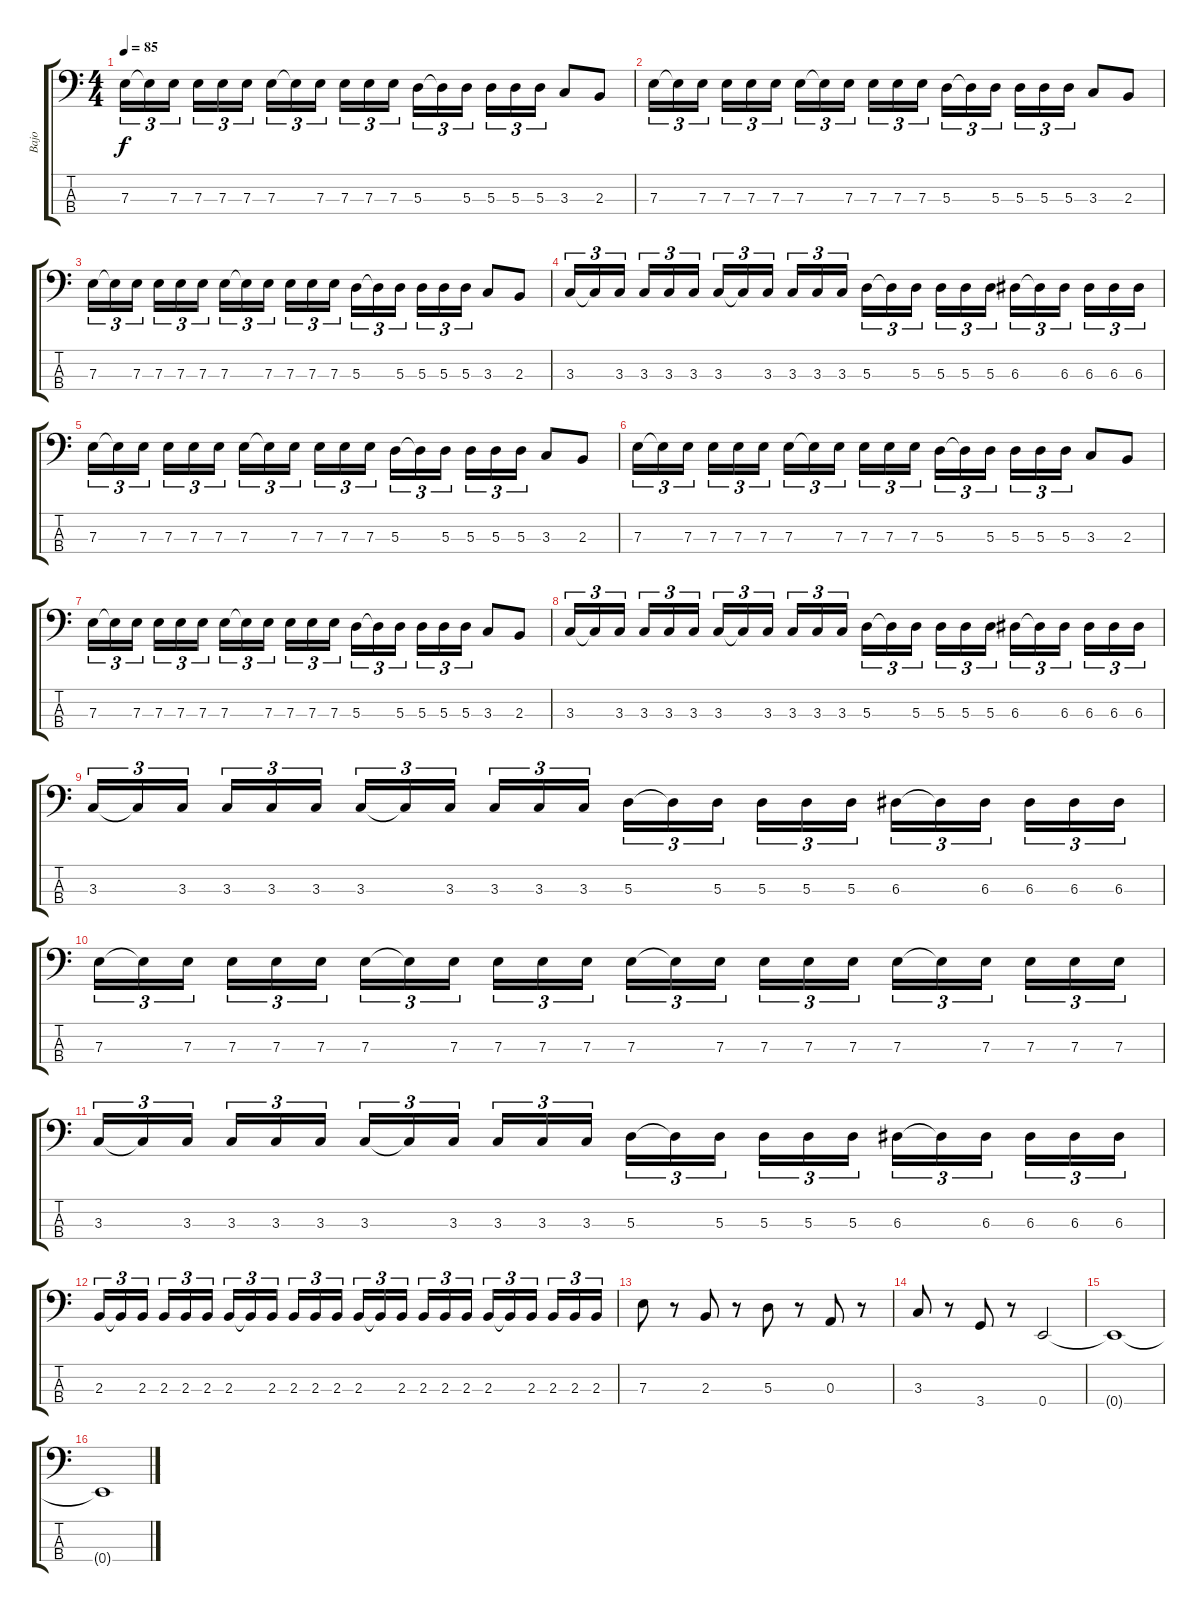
\track ("Bajo" "Bajo") {instrument electricbassfinger}
\staff {score tabs}
\tuning (G2 D2 A1 E1) {hide}
\ts (4 4)
\tempo 85
\clef f4
\ks c
7.3.16{tu (3 2) dy f} 7.3{t}.16{tu (3 2)} 7.3.16{tu (3 2)} 7.3.16{tu (3 2)} 7.3.16{tu (3 2)} 7.3.16{tu (3 2)} 7.3.16{tu (3 2)} 7.3{t}.16{tu (3 2)} 7.3.16{tu (3 2)} 7.3.16{tu (3 2)} 7.3.16{tu (3 2)} 7.3.16{tu (3 2)} 5.3.16{tu (3 2)} 5.3{t}.16{tu (3 2)} 5.3.16{tu (3 2)} 5.3.16{tu (3 2)} 5.3.16{tu (3 2)} 5.3.16{tu (3 2)} 3.3.8 2.3.8 |
7.3.16{tu (3 2)} 7.3{t}.16{tu (3 2)} 7.3.16{tu (3 2)} 7.3.16{tu (3 2)} 7.3.16{tu (3 2)} 7.3.16{tu (3 2)} 7.3.16{tu (3 2)} 7.3{t}.16{tu (3 2)} 7.3.16{tu (3 2)} 7.3.16{tu (3 2)} 7.3.16{tu (3 2)} 7.3.16{tu (3 2)} 5.3.16{tu (3 2)} 5.3{t}.16{tu (3 2)} 5.3.16{tu (3 2)} 5.3.16{tu (3 2)} 5.3.16{tu (3 2)} 5.3.16{tu (3 2)} 3.3.8 2.3.8 |
7.3.16{tu (3 2)} 7.3{t}.16{tu (3 2)} 7.3.16{tu (3 2)} 7.3.16{tu (3 2)} 7.3.16{tu (3 2)} 7.3.16{tu (3 2)} 7.3.16{tu (3 2)} 7.3{t}.16{tu (3 2)} 7.3.16{tu (3 2)} 7.3.16{tu (3 2)} 7.3.16{tu (3 2)} 7.3.16{tu (3 2)} 5.3.16{tu (3 2)} 5.3{t}.16{tu (3 2)} 5.3.16{tu (3 2)} 5.3.16{tu (3 2)} 5.3.16{tu (3 2)} 5.3.16{tu (3 2)} 3.3.8 2.3.8 |
3.3.16{tu (3 2)} 3.3{t}.16{tu (3 2)} 3.3.16{tu (3 2)} 3.3.16{tu (3 2)} 3.3.16{tu (3 2)} 3.3.16{tu (3 2)} 3.3.16{tu (3 2)} 3.3{t}.16{tu (3 2)} 3.3.16{tu (3 2)} 3.3.16{tu (3 2)} 3.3.16{tu (3 2)} 3.3.16{tu (3 2)} 5.3.16{tu (3 2)} 5.3{t}.16{tu (3 2)} 5.3.16{tu (3 2)} 5.3.16{tu (3 2)} 5.3.16{tu (3 2)} 5.3.16{tu (3 2)} 6.3.16{tu (3 2)} 6.3{t}.16{tu (3 2)} 6.3.16{tu (3 2)} 6.3.16{tu (3 2)} 6.3.16{tu (3 2)} 6.3.16{tu (3 2)} |
7.3.16{tu (3 2)} 7.3{t}.16{tu (3 2)} 7.3.16{tu (3 2)} 7.3.16{tu (3 2)} 7.3.16{tu (3 2)} 7.3.16{tu (3 2)} 7.3.16{tu (3 2)} 7.3{t}.16{tu (3 2)} 7.3.16{tu (3 2)} 7.3.16{tu (3 2)} 7.3.16{tu (3 2)} 7.3.16{tu (3 2)} 5.3.16{tu (3 2)} 5.3{t}.16{tu (3 2)} 5.3.16{tu (3 2)} 5.3.16{tu (3 2)} 5.3.16{tu (3 2)} 5.3.16{tu (3 2)} 3.3.8 2.3.8 |
7.3.16{tu (3 2)} 7.3{t}.16{tu (3 2)} 7.3.16{tu (3 2)} 7.3.16{tu (3 2)} 7.3.16{tu (3 2)} 7.3.16{tu (3 2)} 7.3.16{tu (3 2)} 7.3{t}.16{tu (3 2)} 7.3.16{tu (3 2)} 7.3.16{tu (3 2)} 7.3.16{tu (3 2)} 7.3.16{tu (3 2)} 5.3.16{tu (3 2)} 5.3{t}.16{tu (3 2)} 5.3.16{tu (3 2)} 5.3.16{tu (3 2)} 5.3.16{tu (3 2)} 5.3.16{tu (3 2)} 3.3.8 2.3.8 |
7.3.16{tu (3 2)} 7.3{t}.16{tu (3 2)} 7.3.16{tu (3 2)} 7.3.16{tu (3 2)} 7.3.16{tu (3 2)} 7.3.16{tu (3 2)} 7.3.16{tu (3 2)} 7.3{t}.16{tu (3 2)} 7.3.16{tu (3 2)} 7.3.16{tu (3 2)} 7.3.16{tu (3 2)} 7.3.16{tu (3 2)} 5.3.16{tu (3 2)} 5.3{t}.16{tu (3 2)} 5.3.16{tu (3 2)} 5.3.16{tu (3 2)} 5.3.16{tu (3 2)} 5.3.16{tu (3 2)} 3.3.8 2.3.8 |
3.3.16{tu (3 2)} 3.3{t}.16{tu (3 2)} 3.3.16{tu (3 2)} 3.3.16{tu (3 2)} 3.3.16{tu (3 2)} 3.3.16{tu (3 2)} 3.3.16{tu (3 2)} 3.3{t}.16{tu (3 2)} 3.3.16{tu (3 2)} 3.3.16{tu (3 2)} 3.3.16{tu (3 2)} 3.3.16{tu (3 2)} 5.3.16{tu (3 2)} 5.3{t}.16{tu (3 2)} 5.3.16{tu (3 2)} 5.3.16{tu (3 2)} 5.3.16{tu (3 2)} 5.3.16{tu (3 2)} 6.3.16{tu (3 2)} 6.3{t}.16{tu (3 2)} 6.3.16{tu (3 2)} 6.3.16{tu (3 2)} 6.3.16{tu (3 2)} 6.3.16{tu (3 2)} |
3.3.16{tu (3 2)} 3.3{t}.16{tu (3 2)} 3.3.16{tu (3 2)} 3.3.16{tu (3 2)} 3.3.16{tu (3 2)} 3.3.16{tu (3 2)} 3.3.16{tu (3 2)} 3.3{t}.16{tu (3 2)} 3.3.16{tu (3 2)} 3.3.16{tu (3 2)} 3.3.16{tu (3 2)} 3.3.16{tu (3 2)} 5.3.16{tu (3 2)} 5.3{t}.16{tu (3 2)} 5.3.16{tu (3 2)} 5.3.16{tu (3 2)} 5.3.16{tu (3 2)} 5.3.16{tu (3 2)} 6.3.16{tu (3 2)} 6.3{t}.16{tu (3 2)} 6.3.16{tu (3 2)} 6.3.16{tu (3 2)} 6.3.16{tu (3 2)} 6.3.16{tu (3 2)} |
7.3.16{tu (3 2)} 7.3{t}.16{tu (3 2)} 7.3.16{tu (3 2)} 7.3.16{tu (3 2)} 7.3.16{tu (3 2)} 7.3.16{tu (3 2)} 7.3.16{tu (3 2)} 7.3{t}.16{tu (3 2)} 7.3.16{tu (3 2)} 7.3.16{tu (3 2)} 7.3.16{tu (3 2)} 7.3.16{tu (3 2)} 7.3.16{tu (3 2)} 7.3{t}.16{tu (3 2)} 7.3.16{tu (3 2)} 7.3.16{tu (3 2)} 7.3.16{tu (3 2)} 7.3.16{tu (3 2)} 7.3.16{tu (3 2)} 7.3{t}.16{tu (3 2)} 7.3.16{tu (3 2)} 7.3.16{tu (3 2)} 7.3.16{tu (3 2)} 7.3.16{tu (3 2)} |
3.3.16{tu (3 2)} 3.3{t}.16{tu (3 2)} 3.3.16{tu (3 2)} 3.3.16{tu (3 2)} 3.3.16{tu (3 2)} 3.3.16{tu (3 2)} 3.3.16{tu (3 2)} 3.3{t}.16{tu (3 2)} 3.3.16{tu (3 2)} 3.3.16{tu (3 2)} 3.3.16{tu (3 2)} 3.3.16{tu (3 2)} 5.3.16{tu (3 2)} 5.3{t}.16{tu (3 2)} 5.3.16{tu (3 2)} 5.3.16{tu (3 2)} 5.3.16{tu (3 2)} 5.3.16{tu (3 2)} 6.3.16{tu (3 2)} 6.3{t}.16{tu (3 2)} 6.3.16{tu (3 2)} 6.3.16{tu (3 2)} 6.3.16{tu (3 2)} 6.3.16{tu (3 2)} |
2.3.16{tu (3 2)} 2.3{t}.16{tu (3 2)} 2.3.16{tu (3 2)} 2.3.16{tu (3 2)} 2.3.16{tu (3 2)} 2.3.16{tu (3 2)} 2.3.16{tu (3 2)} 2.3{t}.16{tu (3 2)} 2.3.16{tu (3 2)} 2.3.16{tu (3 2)} 2.3.16{tu (3 2)} 2.3.16{tu (3 2)} 2.3.16{tu (3 2)} 2.3{t}.16{tu (3 2)} 2.3.16{tu (3 2)} 2.3.16{tu (3 2)} 2.3.16{tu (3 2)} 2.3.16{tu (3 2)} 2.3.16{tu (3 2)} 2.3{t}.16{tu (3 2)} 2.3.16{tu (3 2)} 2.3.16{tu (3 2)} 2.3.16{tu (3 2)} 2.3.16{tu (3 2)} |
7.3.8 r.8 2.3.8 r.8 5.3.8 r.8 0.3.8 r.8 |
3.3.8 r.8 3.4.8 r.8 0.4.2 |
0.4{t}.1 |
0.4{t}.1
